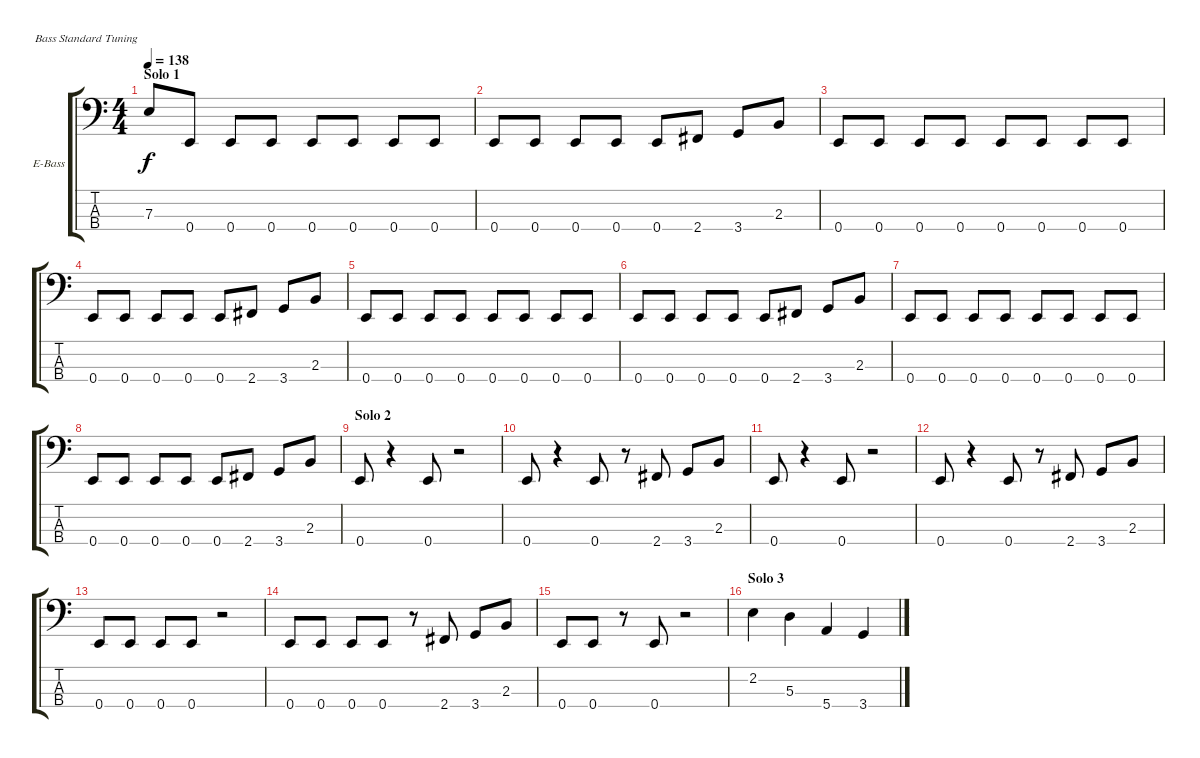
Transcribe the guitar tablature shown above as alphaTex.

\bracketExtendMode groupsimilarinstruments
\firstSystemTrackNameOrientation horizontal
\otherSystemsTrackNameOrientation horizontal
\track ("Granovsky" "E-Bass") {instrument electricbassfinger}
\staff {score tabs}
\tuning (G2 D2 A1 E1)
\ts (4 4)
\section ("" "Solo 1")
\tempo 138
\clef f4
\ks c
7.3{t}.8{dy f} 0.4.8 0.4.8 0.4.8 0.4.8 0.4.8 0.4.8 0.4.8 |
0.4.8 0.4.8 0.4.8 0.4.8 0.4.8 2.4.8 3.4.8 2.3.8 |
0.4.8 0.4.8 0.4.8 0.4.8 0.4.8 0.4.8 0.4.8 0.4.8 |
0.4.8 0.4.8 0.4.8 0.4.8 0.4.8 2.4.8 3.4.8 2.3.8 |
0.4.8 0.4.8 0.4.8 0.4.8 0.4.8 0.4.8 0.4.8 0.4.8 |
0.4.8 0.4.8 0.4.8 0.4.8 0.4.8 2.4.8 3.4.8 2.3.8 |
0.4.8 0.4.8 0.4.8 0.4.8 0.4.8 0.4.8 0.4.8 0.4.8 |
0.4.8 0.4.8 0.4.8 0.4.8 0.4.8 2.4.8 3.4.8 2.3.8 |
\section ("" "Solo 2")
0.4.8 r.4 0.4.8 r.2 |
0.4.8 r.4 0.4.8 r.8 2.4.8 3.4.8 2.3.8 |
0.4.8 r.4 0.4.8 r.2 |
0.4.8 r.4 0.4.8 r.8 2.4.8 3.4.8 2.3.8 |
0.4.8 0.4.8 0.4.8 0.4.8 r.2 |
0.4.8 0.4.8 0.4.8 0.4.8 r.8 2.4.8 3.4.8 2.3.8 |
0.4.8 0.4.8 r.8 0.4.8 r.2 |
\section ("" "Solo 3")
2.2.4 5.3.4 5.4.4 3.4.4
